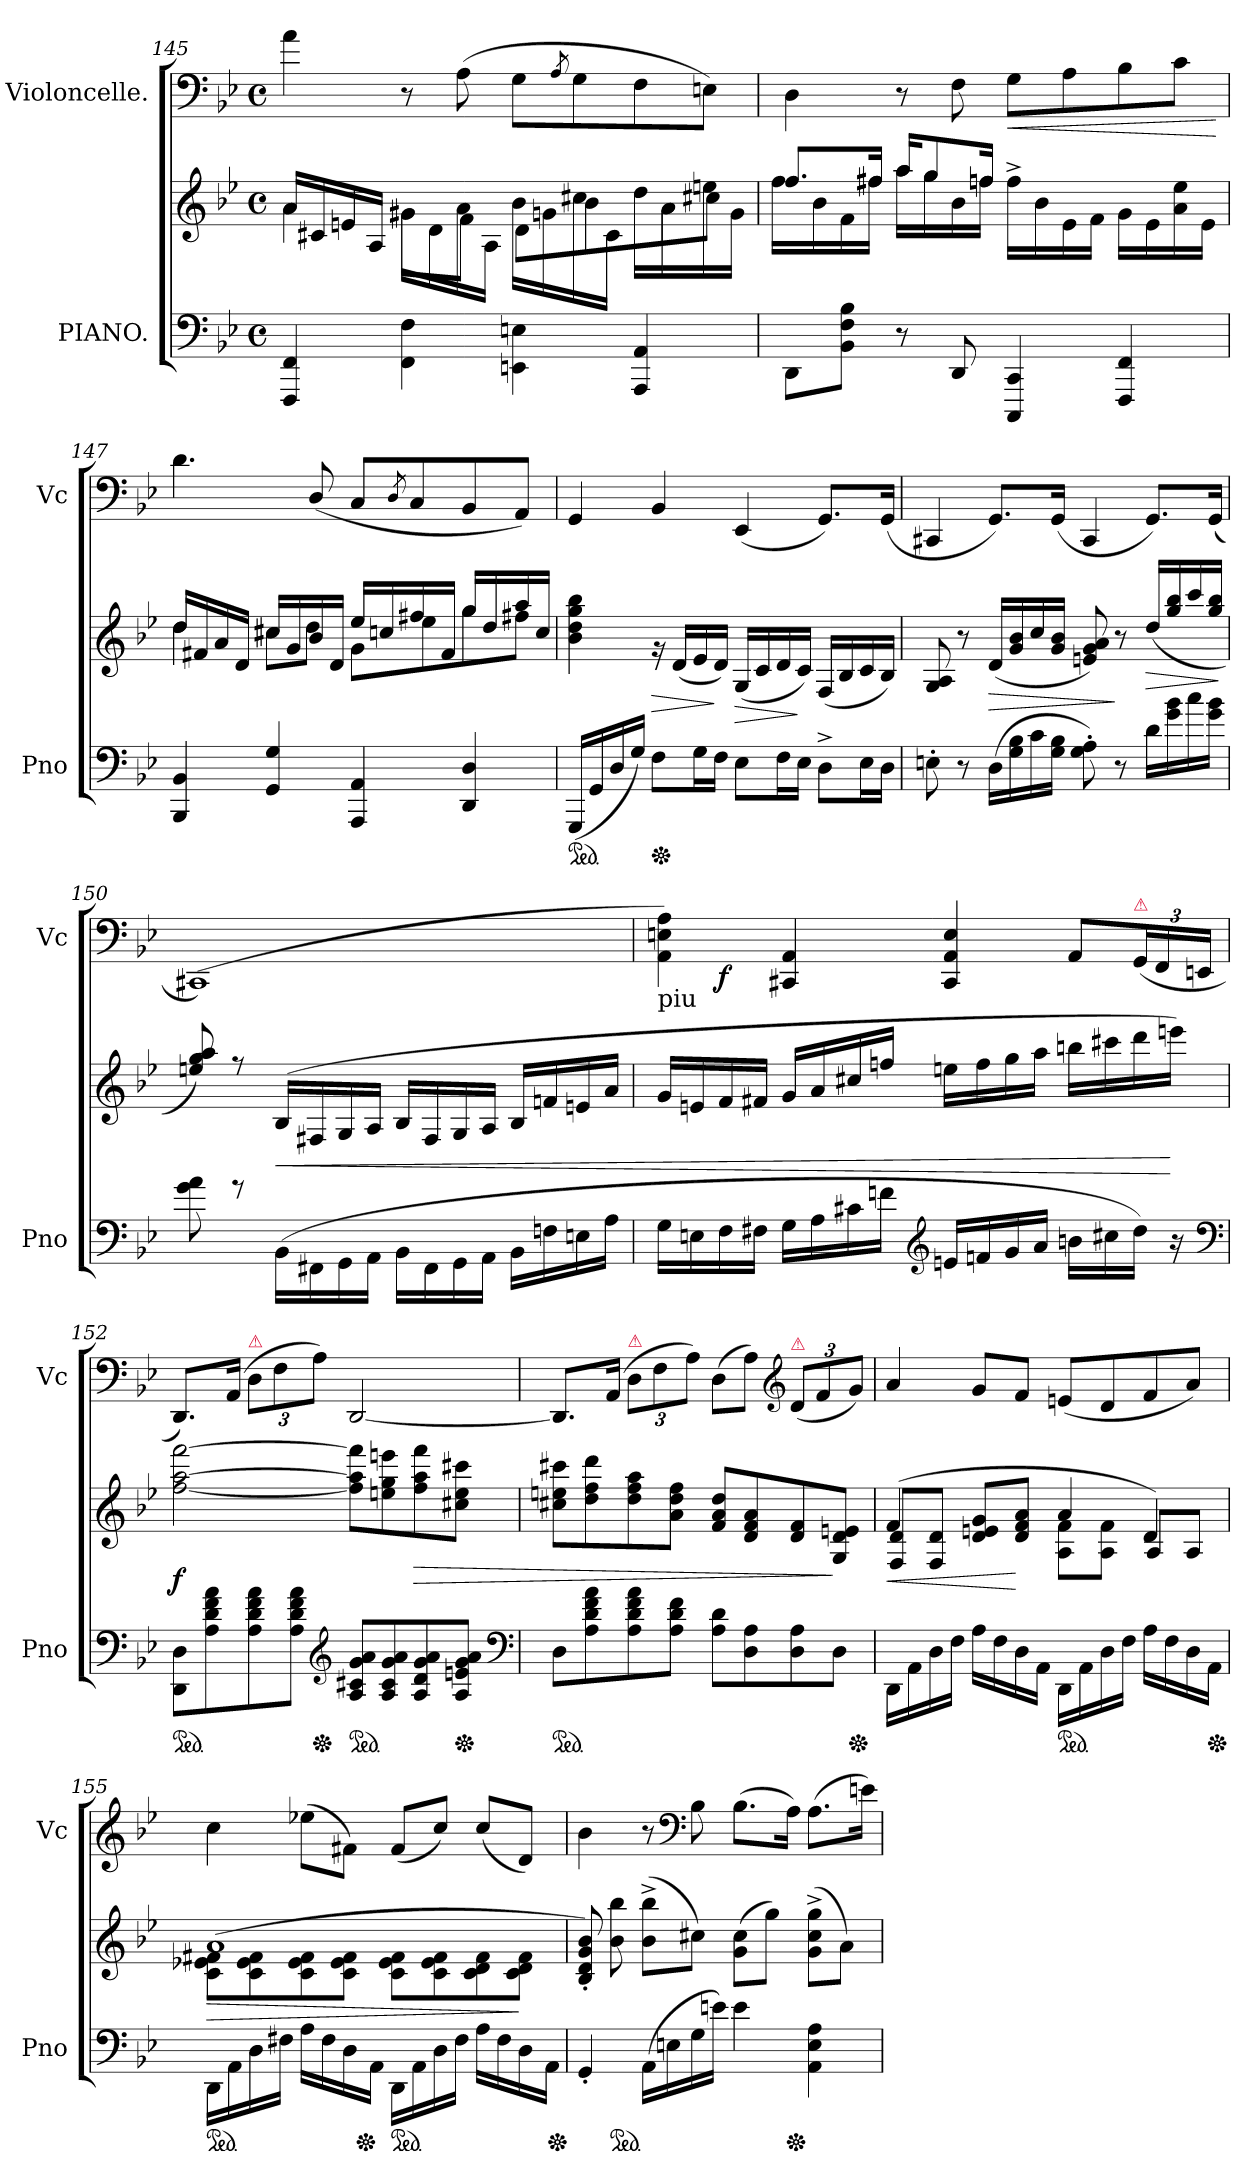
**kern	**kern	**dynam	**kern	**dynam
*part2	*part2	*part2	*part1	*part1
*staff3	*staff2	*staff2/3	*staff1	*staff1
*I"PIANO.	*	*	*I"Violoncelle.	*
*I'Pno	*	*	*I'Vc	*
*clefF4	*clefG2	*	*clefF4	*
*k[b-e-]	*k[b-e-]	*	*k[b-e-]	*
*M4/4	*M4/4	*	*M4/4	*
*met(c)	*met(c)	*	*met(c)	*
=145	=145	=145	=145	=145
*	*^	*	*	*
4FFF 4FF	16a/LL	4a\	.	4a!	.
.	16c#X/	.	.	.	.
.	16en/	.	.	.	.
.	16A/JJ	.	.	.	.
4FF\ 4F\	16g#X\LL	8g#X\L	.	8r	.
.	16d\	.	.	.	.
.	16a\	8fJ	.	(>8A!	.
.	16A/JJ	.	.	.	.
4EEn\ 4En\	16b-\LL	8d\L	.	8G!L	.
.	16gn/	.	.	.	.
.	.	.	.	8qA!/	.
!	!	!LO:N:vis=8	!	!	!
.	16cc#X\	8.b-\	.	8G!	.
.	16c#\JJ	.	.	.	.
4AAA 4AA	16dd\LL	.	.	8F!	.
!	!	!LO:N:vis=8	!	!	!
.	16a/	16a\	.	.	.
.	16een	8cc#X\J	.	8En!J)	.
.	16g\JJ	.	.	.	.
=146	=146	=146	=146	=146	=146
8DD\L	8.ffL	16ffLL	.	4D!	.
.	.	16b-	.	.	.
8BB- 8F 8B-J	.	16f	.	.	.
.	16ff#XJk	16ff#XJJ	.	.	.
8r	16aaKL	16aaLL	.	8r	.
.	8gg	16gg	.	.	.
8DD	.	16b-	.	8F!	.
.	16ffnJk	16ffnJJ	.	.	.
!	!	!	!	!	!LO:HP:b
4CCC 4CC	4.ryy	16ff^>LL	.	8G!L	<
.	.	16b-	.	.	.
.	.	16e-\	.	8A!	.
.	.	16fJJ	.	.	.
4FFF 4FF	.	16gLL	.	8B-!	.
.	.	16e-\	.	.	.
.	8ryy	16a 16ee-	.	8c!J	.
.	.	16e-JJ	.	.	.
*	*v	*v	*	*	*
.	.	.	.	[
=147	=147	=147	=147	=147
*	*^	*	*	*
4BBB- 4BB-	16ddLL	4dd\	.	4.d!	.
.	16f#X/	.	.	.	.
.	16a	.	.	.	.
.	16dJJ	.	.	.	.
4GG 4G	16cc#XLL	8cc#XL	.	.	.
.	16g	.	.	.	.
.	16b-	8dd\J	.	(<8D!/	.
.	16d/JJ	.	.	.	.
4AAA 4AA	16ee-/LL	8gL	.	8C!L	.
.	16ccn	.	.	.	.
.	.	.	.	8qD!/	.
.	16ff#X	8ee-\	.	8C!	.
.	16f#JJ	.	.	.	.
4DD 4D	16ggLL	8gg	.	8BB-!	.
.	16dd	.	.	.	.
.	16aa	8ff#XJ	.	8AA!J)	.
.	16cc/JJ	.	.	.	.
*	*v	*v	*	*	*
=148	=148	=148	=148	=148
*ped	*	*	*	*
(<16GGGLL	4b- 4dd 4gg 4bb-	.	4GG!	.
16GG	.	.	.	.
16D	.	.	.	.
16GJJ)	.	.	.	.
*Xped	*	*	*	*
8FL	16rg	>	4BB-!	.
.	(>16dLL	.	.	.
16GL	16e-	.	.	.
16FJJ	16dJJ)	]	.	.
8E-\L	(>16G/LL	>	(<4EE-!	.
.	16c	.	.	.
16FL	16d	.	.	.
16E-JJ	16cJJ)	]	.	.
8D^<\L	(>16F/LL	.	8.GG!L)	.
.	16B-/	.	.	.
16E-\L	16c/	.	.	.
16D\JJ	16B-/JJ)	.	(<16GG!Jk	.
=149	=149	=149	=149	=149
8En'\	8G/ 8A/	.	4CC#X!	.
8r	8r	.	.	.
(>16DLL	(<16dLL	>	8.GG!L)	.
16G 16B-	16g 16b-	.	.	.
16c	16cc	.	.	.
16G 16B-JJ	16g 16b-JJ	.	(<16GG!Jk	.
8G'> 8A'>)	8en 8g 8a)	.	4CC#!	.
8r	8r	]	.	.
16d\LL	(>16dd/LL	>	8.GG!L)	.
16g\ 16b-\	16gg/ 16bb-/	.	.	.
16cc\	16ccc/	.	.	.
16g\ 16b-\JJ	16gg/ 16bb-/JJ	.	(<16GG!Jk	.
.	.	]	.	.
=150	=150	=150	=150	=150
8g\ 8a\	8een/ 8gg/ 8aa/)	.	(<1CC#X!)	.
8rg	8rff	.	.	.
(<16BB-\LL	(>16B-/LL	<	.	.
16FF#X\	16F#X/	.	.	.
16GG\	16G/	.	.	.
16AA\JJ	16A/JJ	.	.	.
16BB-\LL	16B-/LL	.	.	.
16FF#\	16F#/	.	.	.
16GG\	16G/	.	.	.
16AA\JJ	16A/JJ	.	.	.
16BB-\LL	16B-/LL	.	.	.
16Fn	16fn	.	.	.
16En	16en	.	.	.
16AJJ	16aJJ	.	.	.
=151	=151	=151	=151	=151
*	*	*	*^	*
!	!	!	!LO:TX:b:t=piu	!	!
16GLL	16gLL	.	4AA! 4En! 4A!)	8ryy	.
16En	16en	.	.	.	.
16F	16f	.	.	2..ryy	f
16F#XJJ	16f#XJJ	.	.	.	.
16GLL	16gLL	.	4CC#X! 4AA!	.	.
16A	16a	.	.	.	.
16c#X	16cc#X/	.	.	.	.
16fn\JJ	16ffn/JJ	.	.	.	.
*clefG2	*	*	*	*	*
16enLL	16eenLL	.	4CC#! 4AA! 4E!	.	.
16fn	16ff	.	.	.	.
16g	16gg	.	.	.	.
16aJJ	16aaJJ	.	.	.	.
16bnLL	16bbnLL	.	8AA!L	.	.
16cc#X	16ccc#X	.	.	.	.
!	!	!	!LO:TX:a:color=crimson:t=⚠	!	!
16ddJJ)	16ddd	.	(<24GG!L	.	.
.	.	.	24FF!	.	.
16r	16eeenJJ)	[	.	.	.
.	.	.	24EEn!JJ	.	.
*clefF4	*	*	*	*	*
*	*	*	*v	*v	*
=152	=152	=152	=152	=152
*ped	*	*	*	*
*	*^	*	*	*
8DD/ 8D/L	[2ff [2aa [2fff	3ryy	f	8.DD!L)	.
8A\ 8d\ 8f\ 8a\	.	.	.	.	.
.	.	.	.	(>16AA!Jk	.
!	!	!	!	!LO:TX:a:color=crimson:t=⚠	!
8A\ 8d\ 8f\ 8a\	.	.	.	12D!L	.
.	.	12ryy	.	12F!	.
8A\ 8d\ 8f\ 8a\J	.	.	.	.	.
*Xped	*	*	*	*	*
.	.	3..ryy	.	12A!J)	.
*clefG2	*	*	*	*	*
*ped	*	*	*	*	*
8A 8c#X 8g 8aL	8ff] 8aa] 8fff]L	.	.	[2DD!	.
8A/ 8c#/ 8g/ 8a/	8een 8gg 8eeen	.	.	.	.
8A 8d 8g 8a	8ff 8aa 8fff	.	>	.	.
*Xped	*	*	*	*	*
8A 8en 8g 8aJ	8cc#X 8ee 8ccc#XJ	.	.	.	.
*clefF4	*	*	*	*	*
=153	=153	=153	=153	=153	=153
*ped	*	*	*	*	*
8DL	8cc#X 8een 8ccc#XL	3%2ryy	.	8.DD!L]	.
8A 8d 8f 8a	8dd 8ff 8ddd	.	.	.	.
.	.	.	.	(>16AA!Jk	.
!	!	!	!	!LO:TX:a:color=crimson:t=⚠	!
8A 8d 8f 8a	8dd 8ff 8aa	.	.	12D!L	.
.	.	.	.	12F!	.
8A 8d 8fJ	8a 8dd 8ffJ	.	.	.	.
.	.	.	.	12A!J)	.
8A 8dL	8f 8a 8ddL	.	.	(>8D!L	.
8D 8A	8d 8f 8a	.	.	8A!J)	.
.	.	6.ryy	.	.	.
*	*	*	*	*clefG2	*
!	!	!	!	!LO:TX:a:color=crimson:t=⚠	!
8D 8A	8d 8f	.	.	(<12d!L	.
.	.	.	.	12f!	.
8D\J	8G/ 8d/ 8en/J	.	]	.	.
*Xped	*	*	*	*	*
.	.	12ryy	.	12g!J)	.
=154	=154	=154	=154	=154	=154
16DD\LL	(>4f	8F/ 8d/L	<	4a!	.
16AA\	.	.	.	.	.
16D\	.	8F/ 8d/J	.	.	.
16F\JJ	.	.	.	.	.
16ALL	8d 8en 8gL	8ryy	.	8g!L	.
16F	.	.	.	.	.
16D	8d 8f 8aJ	8ryy	[	8f!J	.
16AAJJ	.	.	.	.	.
*ped	*	*	*	*	*
16DDLL	4a	8A 8fL	.	(<8en!L	.
16AA\	.	.	.	.	.
16D	.	8A 8fJ	.	8d!	.
16FJJ	.	.	.	.	.
16A\LL	4d)	8A/L	.	8f!	.
16F\	.	.	.	.	.
16D\	.	8A/J	.	8a!J)	.
*Xped	*	*	*	*	*
16AA\JJ	.	.	.	.	.
=155	=155	=155	=155	=155	=155
*ped	*	*	*	*	*
*	*	*^	*	*	*
16DD\LL	(>1a	8c 8e-X 8f#XL	4ryy	>	4cc!	.
16AA	.	.	.	.	.	.
16D	.	8c 8e- 8f#	.	.	.	.
16F#XJJ	.	.	.	.	.	.
16ALL	.	8c 8e- 8f#	8ryy	.	(>8ee-X!L	.
16F#	.	.	.	.	.	.
16D	.	8c 8e- 8f#J	32ryy	.	8f#X!J)	.
*Xped	*	*	*	*	*	*
.	.	.	2ryy	.	.	.
16AAJJ	.	.	.	.	.	.
*ped	*	*	*	*	*	*
16DD\LL	.	8c 8e- 8f#L	.	.	(<8f#!L	.
16AA	.	.	.	.	.	.
16D	.	8c 8e- 8f#	.	.	8cc!J)	.
16F#JJ	.	.	.	.	.	.
16ALL	.	8c 8d 8f#	.	.	(<8cc!L	.
16F#	.	.	.	.	.	.
16D	.	8c 8d 8f#J	.	]	8d!J)	.
.	.	.	16.ryy	.	.	.
16AAJJ	.	.	.	.	.	.
*Xped	*	*	*	*	*	*
*	*	*v	*v	*	*	*
=156	=156	=156	=156	=156	=156
4GG'<	8B-'< 8d'< 8g'< 8b-'<)	2ryy	.	4b-!	.
*ped	*	*	*	*	*
.	8b- 8bb-	.	.	.	.
(>16AALL	(>8b-^< 8bb-^<L	.	.	8r	.
16En	.	.	.	.	.
*	*	*	*	*clefF4	*
16G	8cc#XJ)	.	.	8B-!	.
16enJJ)	.	.	.	.	.
4e	(>8g 8cc#L	8.ryy	.	(>8.B-!L	.
.	8ggJ)	.	.	.	.
*Xped	*	*	*	*	*
.	.	4ryy	.	16A!Jk)	.
4AA 4E 4A	(>8g^< 8cc#^< 8gg^<L	.	.	(>8.A!L	.
.	8aJ)	.	.	.	.
.	.	16ryy	.	16en!Jk)	.
*	*v	*v	*	*	*
=	=	=	=	=
*-	*-	*-	*-	*-
